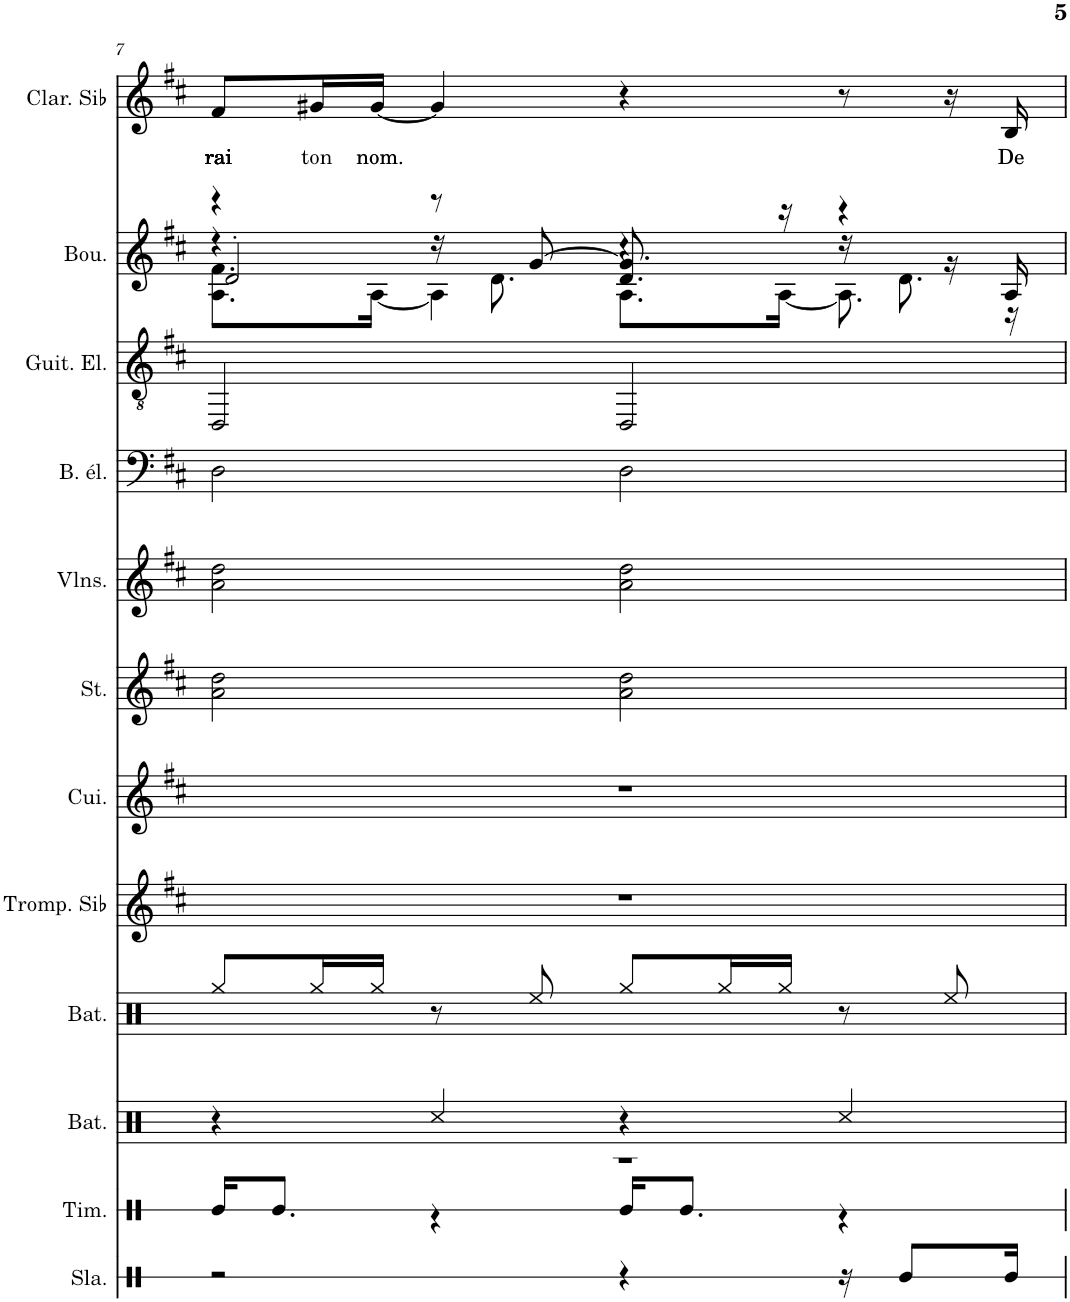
**kern	**kern	**kern	**kern	**kern	**kern	**kern	**kern	**kern	**kern	**kern	**kern	**text
*part12	*part11	*part10	*part9	*part8	*part7	*part6	*part5	*part4	*part3	*part2	*part1	*part1
*staff12	*staff11	*staff10	*staff9	*staff8	*staff7	*staff6	*staff5	*staff4	*staff3	*staff2	*staff1	*staff1
*I"Slap	*I"Timbre	*I"Batterie	*I"Batterie	*I"Trompette en Sib	*I"Cuivres	*I"Cordes	*I"Violons	*I"Basse électrique	*I"Guitare électrique	*I"Bouzouki (3 chœurs)	*I"Clarinette en Sib	*
*I'Sla.	*I'Tim.	*I'Bat.	*I'Bat.	*I'Tromp. Sib	*I'Cui.	*	*I'Vlns.	*I'B. él.	*I'Guit. El.	*I'Bou.	*I'Clar. Sib	*
!!LO:PB:g=z
*clefX	*clefX	*clefX	*clefX	*clefG2	*clefG2	*clefG2	*clefG2	*clefF4	*clefGv2	*clefG2	*clefG2	*
*	*	*	*	*Trd1c2	*	*	*	*Trd7c12	*	*	*Trd1c2	*
*k[]	*k[f#c#]	*k[f#c#]	*k[f#c#]	*k[f#c#]	*k[f#c#]	*k[f#c#]	*k[f#c#]	*k[f#c#]	*k[f#c#]	*k[f#c#]	*k[f#c#]	*
*M4/4	*M4/4	*M4/4	*M4/4	*M4/4	*M4/4	*M4/4	*M4/4	*M4/4	*M4/4	*M4/4	*M4/4	*
=7	=7	=7	=7	=7	=7	=7	=7	=7	=7	=7	=7	=7
*	*^	*	*	*	*	*	*	*	*	*^	*	*
*	*	*	*	*	*	*	*	*	*	*	*	*^	*	*
*	*	*	*	*	*	*	*	*	*	*	*	*	*^	*	*
!	!	!	!	!	!	!	!	!	!	!	!	!	!	!	!	!LO:LY:b
2r	1r	16Re/KL	4r	8Rgg/L	1r	1r	2a\ 2dd\	2a\ 2dd\	2D\	2DD/	4r	4r	2d'/	8.A\ 8.f#\L	8f#/L	rai
.	.	8.Re/J	.	.	.	.	.	.	.	.	.	.	.	.	.	.
!	!	!	!	!	!	!	!	!	!	!	!	!	!	!	!	!LO:LY:b
.	.	.	.	16Rgg/L	.	.	.	.	.	.	.	.	.	.	16g#X/L	ton
!	!	!	!	!	!	!	!	!	!	!	!	!	!	!	!	!LO:LY:b
.	.	.	.	16Rgg/JJ	.	.	.	.	.	.	.	.	.	[16A\Jk	[16g#/JJ	nom.
.	.	4r	4Rcc/	8r	.	.	.	.	.	.	8r	16r	.	4A\]	4g#/]	.
.	.	.	.	.	.	.	.	.	.	.	.	8.d\	.	.	.	.
.	.	.	.	8Ree/	.	.	.	.	.	.	[8g/	.	.	.	.	.
4r	.	16Re/KL	4r	8Rgg/L	.	.	2a\ 2dd\	2a\ 2dd\	2D\	2DD/	8.g/]	4r	4.d/	8.A\L	4r	.
.	.	8.Re/J	.	.	.	.	.	.	.	.	.	.	.	.	.	.
.	.	.	.	16Rgg/L	.	.	.	.	.	.	.	.	.	.	.	.
.	.	.	.	16Rgg/JJ	.	.	.	.	.	.	16r	.	.	[16A\Jk	.	.
16r	.	4r	4Rcc/	8r	.	.	.	.	.	.	4r	16r	.	8.A\]	8r	.
8Re/L	.	.	.	.	.	.	.	.	.	.	.	8.d\	.	.	.	.
.	.	.	.	8Ree/	.	.	.	.	.	.	.	.	16r	.	16r	.
!	!	!	!	!	!	!	!	!	!	!	!	!	!	!	!	!LO:LY:b
16Re/Jk	.	.	.	.	.	.	.	.	.	.	.	.	16A/	16r	16B/	De
*	*v	*v	*	*	*	*	*	*	*	*	*v	*v	*v	*v	*	*
=	=	=	=	=	=	=	=	=	=	=	=	=
*-	*-	*-	*-	*-	*-	*-	*-	*-	*-	*-	*-	*-
